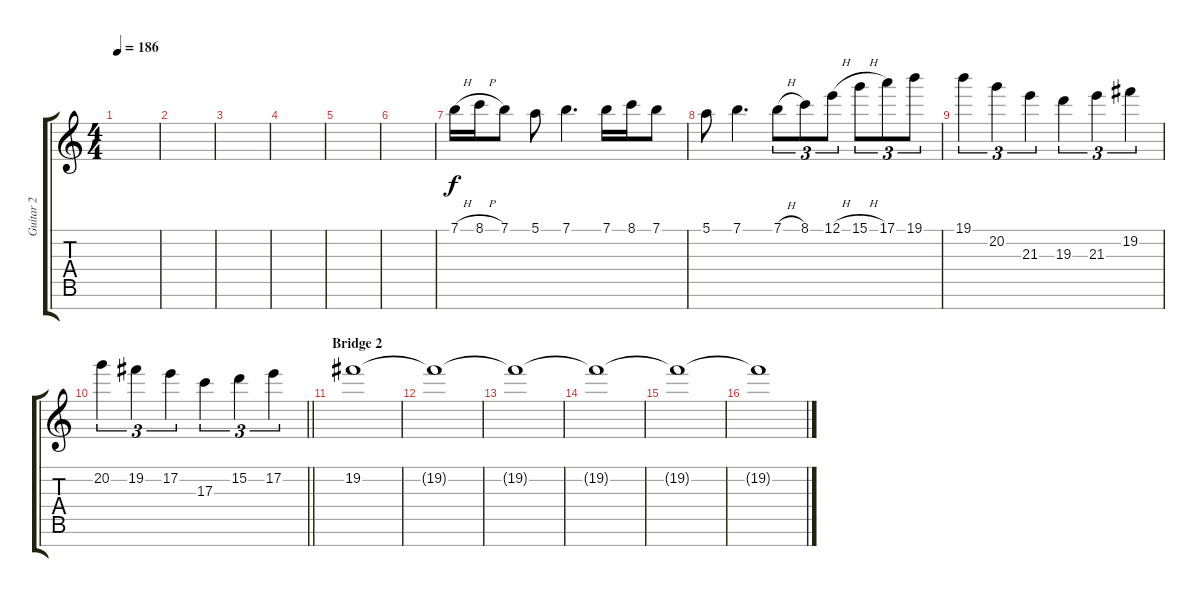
\track ("Guitar 2" "Guitar 2") {instrument distortionguitar}
\staff {score tabs}
\tuning (E4 B3 G3 D3 A2 E2 B1) {hide}
\ts (4 4)
\tempo 186
\clef g2
\ks c
|
|
|
|
|
|
7.1{h}.16 8.1{h}.16 7.1.8 5.1.8 7.1.4{d} 7.1.16 8.1.16 7.1.8 |
5.1.8 7.1.4{d} 7.1{h}.8{tu (3 2)} 8.1.8{tu (3 2)} 12.1{h}.8{tu (3 2)} 15.1{h}.8{tu (3 2)} 17.1.8{tu (3 2)} 19.1.8{tu (3 2)} |
19.1.4{tu (3 2)} 20.2.4{tu (3 2)} 21.3.4{tu (3 2)} 19.3.4{tu (3 2)} 21.3.4{tu (3 2)} 19.2.4{tu (3 2)} |
\barLineRight lightlight
20.2.4{tu (3 2)} 19.2.4{tu (3 2)} 17.2.4{tu (3 2)} 17.3.4{tu (3 2)} 15.2.4{tu (3 2)} 17.2.4{tu (3 2)} |
\section ("" "Bridge 2")
19.2.1{volume 12} |
19.2{t}.1 |
19.2{t}.1 |
19.2{t}.1 |
19.2{t}.1 |
19.2{t}.1
